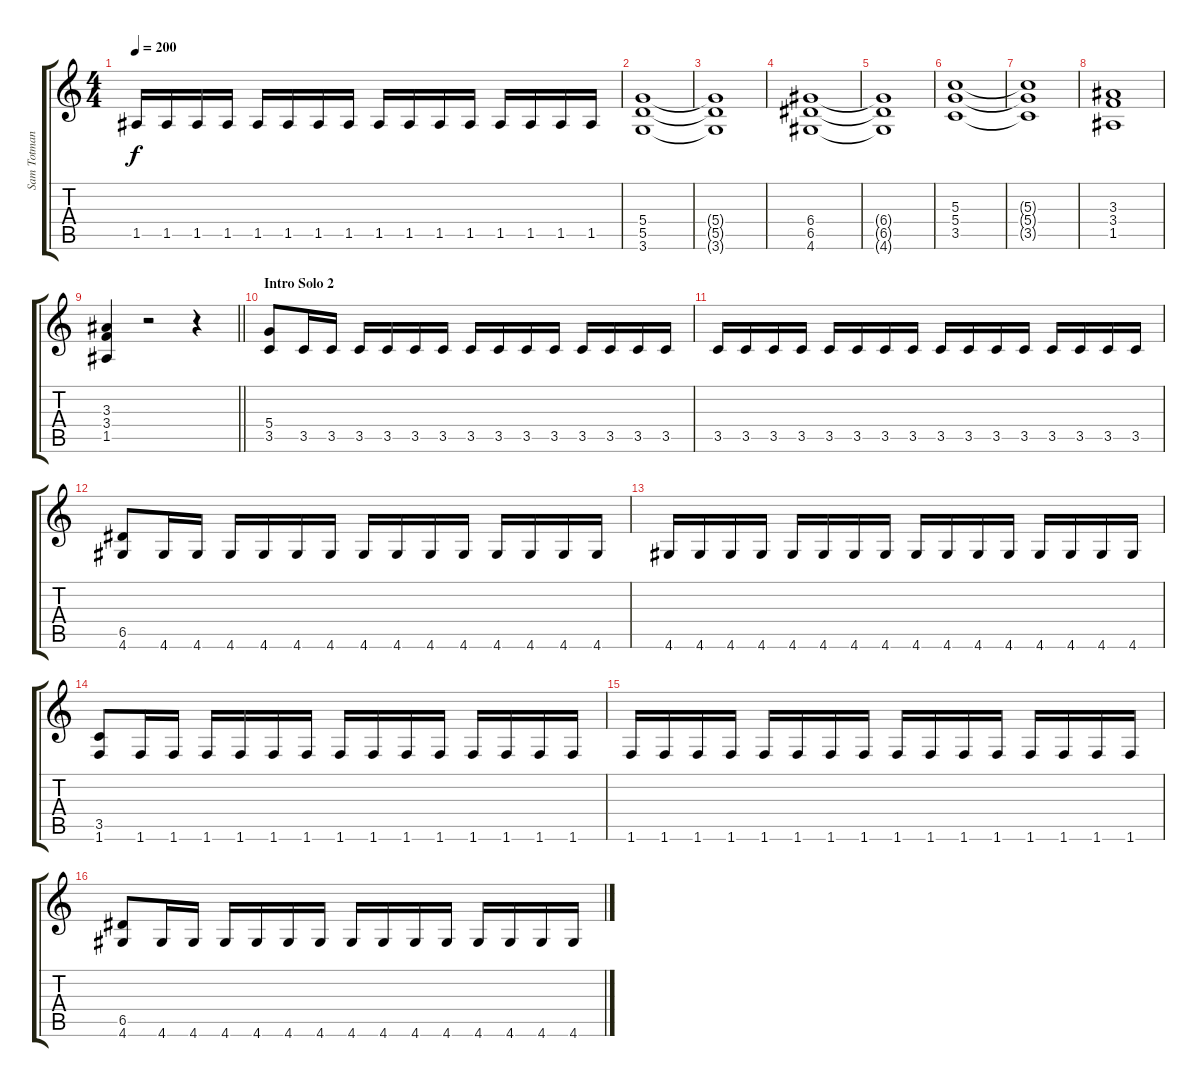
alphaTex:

\track ("Sam Totman (Rythm Guitar)" "Sam Totman") {instrument distortionguitar}
\staff {score tabs}
\tuning (E4 B3 G3 D3 A2 E2) {hide}
\ts (4 4)
\tempo 200
\clef g2
\ks aminor
1.5.16{dy f} 1.5.16 1.5.16 1.5.16 1.5.16 1.5.16 1.5.16 1.5.16 1.5.16 1.5.16 1.5.16 1.5.16 1.5.16 1.5.16 1.5.16 1.5.16 |
(5.4 5.5 3.6).1 |
(5.4{t} 5.5{t} 3.6{t}).1 |
(6.4 6.5 4.6).1 |
(6.4{t} 6.5{t} 4.6{t}).1 |
(5.3 5.4 3.5).1 |
(5.3{t} 5.4{t} 3.5{t}).1 |
(3.3 3.4 1.5).1 |
\barLineRight lightlight
(3.3 3.4 1.5).4 r.2 r.4 |
\section ("" "Intro Solo 2")
(5.4 3.5).8 3.5.16 3.5.16 3.5.16 3.5.16 3.5.16 3.5.16 3.5.16 3.5.16 3.5.16 3.5.16 3.5.16 3.5.16 3.5.16 3.5.16 |
3.5.16 3.5.16 3.5.16 3.5.16 3.5.16 3.5.16 3.5.16 3.5.16 3.5.16 3.5.16 3.5.16 3.5.16 3.5.16 3.5.16 3.5.16 3.5.16 |
(6.5 4.6).8 4.6.16 4.6.16 4.6.16 4.6.16 4.6.16 4.6.16 4.6.16 4.6.16 4.6.16 4.6.16 4.6.16 4.6.16 4.6.16 4.6.16 |
4.6.16 4.6.16 4.6.16 4.6.16 4.6.16 4.6.16 4.6.16 4.6.16 4.6.16 4.6.16 4.6.16 4.6.16 4.6.16 4.6.16 4.6.16 4.6.16 |
(3.5 1.6).8 1.6.16 1.6.16 1.6.16 1.6.16 1.6.16 1.6.16 1.6.16 1.6.16 1.6.16 1.6.16 1.6.16 1.6.16 1.6.16 1.6.16 |
1.6.16 1.6.16 1.6.16 1.6.16 1.6.16 1.6.16 1.6.16 1.6.16 1.6.16 1.6.16 1.6.16 1.6.16 1.6.16 1.6.16 1.6.16 1.6.16 |
(6.5 4.6).8 4.6.16 4.6.16 4.6.16 4.6.16 4.6.16 4.6.16 4.6.16 4.6.16 4.6.16 4.6.16 4.6.16 4.6.16 4.6.16 4.6.16
